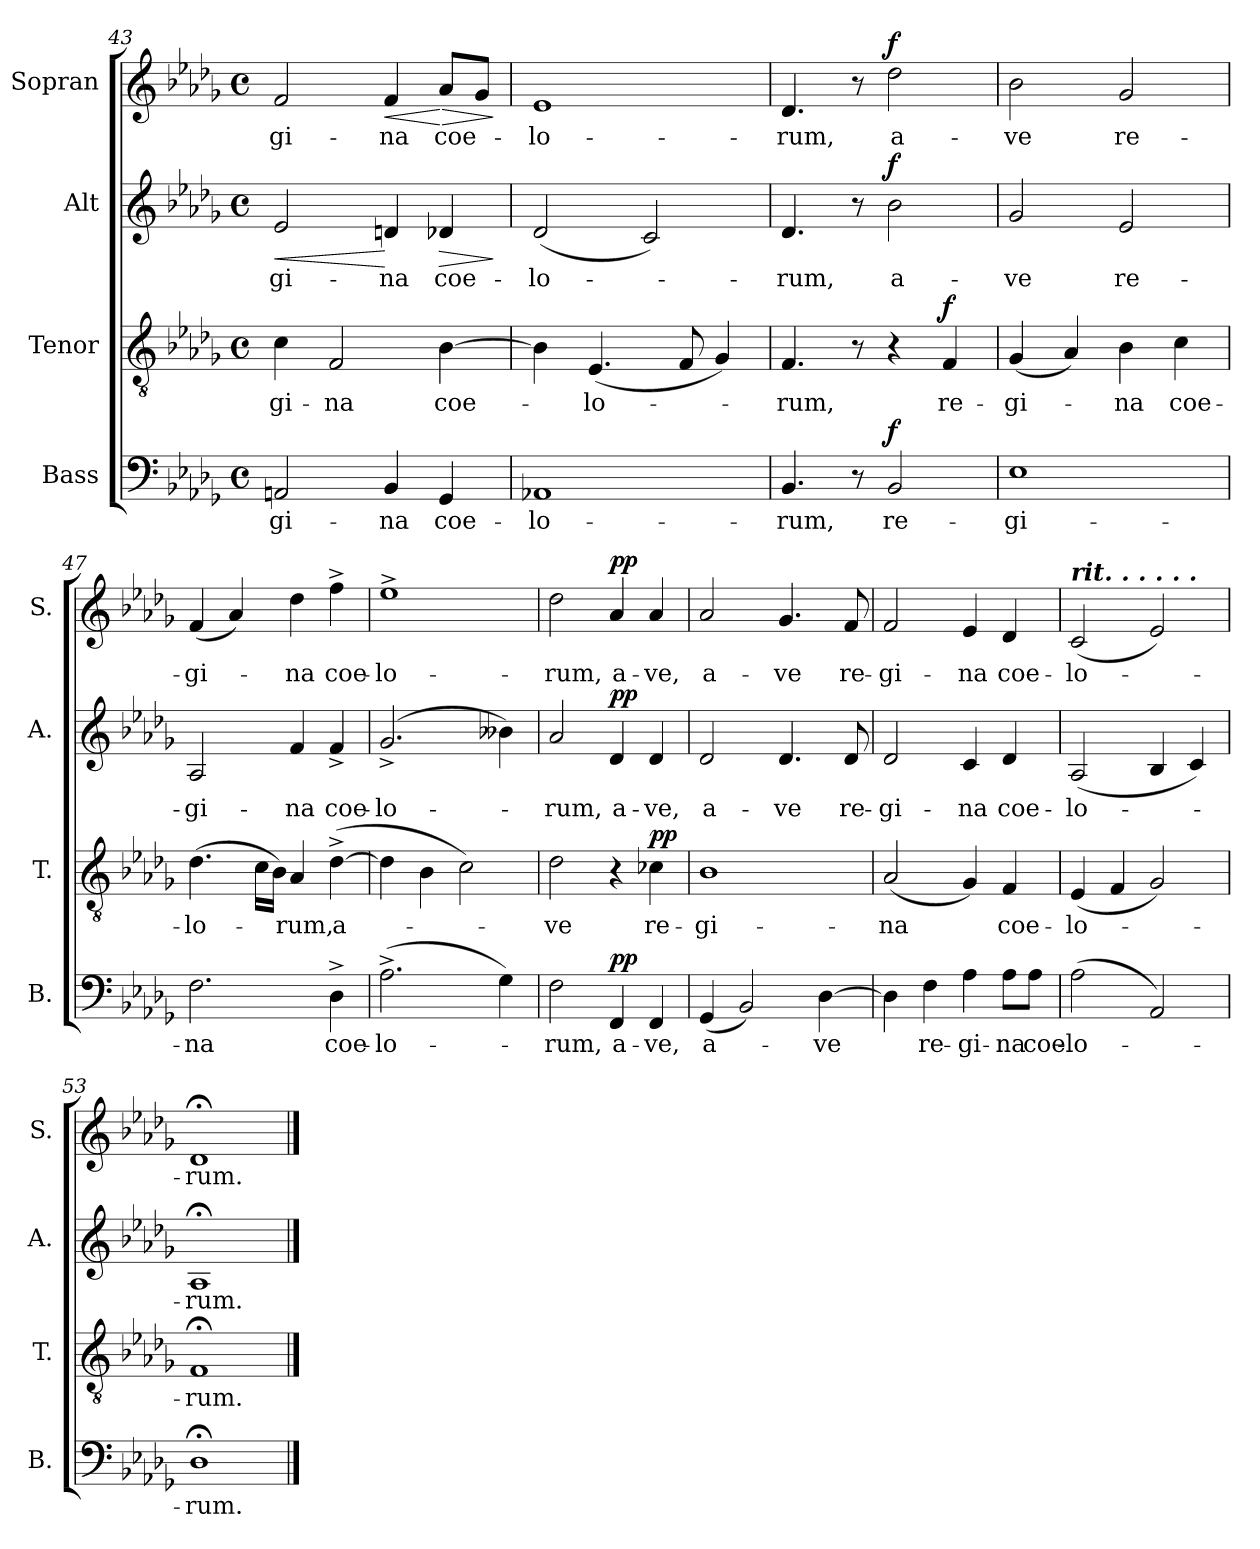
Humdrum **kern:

**kern	**text	**dynam	**kern	**text	**dynam	**kern	**text	**dynam	**kern	**text	**dynam
*part4	*part4	*part4	*part3	*part3	*part3	*part2	*part2	*part2	*part1	*part1	*part1
*staff4	*staff4	*staff4	*staff3	*staff3	*staff3	*staff2	*staff2	*staff2	*staff1	*staff1	*staff1
*I"Bass	*	*	*I"Tenor	*	*	*I"Alt	*	*	*I"Sopran	*	*
*I'B.	*	*	*I'T.	*	*	*I'A.	*	*	*I'S.	*	*
!!LO:LB:g=z
*clefF4	*	*	*clefGv2	*	*	*clefG2	*	*	*clefG2	*	*
*k[b-e-a-d-g-]	*	*	*k[b-e-a-d-g-]	*	*	*k[b-e-a-d-g-]	*	*	*k[b-e-a-d-g-]	*	*
*D-:	*	*	*D-:	*	*	*D-:	*	*	*D-:	*	*
*M4/4	*	*	*M4/4	*	*	*M4/4	*	*	*M4/4	*	*
*met(c)	*	*	*met(c)	*	*	*met(c)	*	*	*met(c)	*	*
=43	=43	=43	=43	=43	=43	=43	=43	=43	=43	=43	=43
!	!LO:LY:b	!	!	!LO:LY:b	!	!	!LO:LY:b	!LO:HP:b	!	!LO:LY:b	!
2AAn/	-gi-	.	4c\	-gi-	.	2e-/	-gi-	<	2f/	-gi-	.
!	!	!	!	!LO:LY:b	!	!	!	!	!	!	!
.	.	.	2F/	-na	.	.	.	.	.	.	.
!	!LO:LY:b	!	!	!	!	!	!LO:LY:b	!	!	!LO:LY:b	!LO:HP:b
4BB-/	-na	.	.	.	.	4dn/	-na	[	4f/	-na	<
!	!LO:LY:b	!	!	!LO:LY:b	!	!	!LO:LY:b	!LO:HP:b	!	!LO:LY:b	!LO:HP:n=1:b
4GG-/	coe-	.	[4B-\	coe-	.	4d-X/	coe-	>	8a-/L	coe-	[ >
.	.	.	.	.	.	.	.	.	8g-/J	.	.
.	.	.	.	.	.	.	.	]	.	.	]
=44	=44	=44	=44	=44	=44	=44	=44	=44	=44	=44	=44
!	!LO:LY:b	!	!	!	!	!	!LO:LY:b	!	!	!LO:LY:b	!
1AA-X	-lo-	.	4B-\]	.	.	(<2d-/	-lo-	.	1e-	-lo-	.
!	!	!	!	!LO:LY:b	!	!	!	!	!	!	!
.	.	.	(<4.E-/	-lo-	.	.	.	.	.	.	.
.	.	.	.	.	.	2c/)	.	.	.	.	.
.	.	.	8F/	.	.	.	.	.	.	.	.
.	.	.	4G-/)	.	.	.	.	.	.	.	.
=45	=45	=45	=45	=45	=45	=45	=45	=45	=45	=45	=45
!	!LO:LY:b	!	!	!LO:LY:b	!	!	!LO:LY:b	!	!	!LO:LY:b	!
4.BB-/	-rum,	.	4.F/	-rum,	.	4.d-/	-rum,	.	4.d-/	-rum,	.
8r	.	.	8r	.	.	8r	.	.	8r	.	.
!	!LO:LY:b	!LO:DY:a	!	!	!	!	!LO:LY:b	!LO:DY:a	!	!LO:LY:b	!LO:DY:a
2BB-/	re-	f	4r	.	.	2b-\	a-	f	2dd-\	a-	f
!	!	!	!	!LO:LY:b	!LO:DY:a	!	!	!	!	!	!
.	.	.	4F/	re-	f	.	.	.	.	.	.
=46	=46	=46	=46	=46	=46	=46	=46	=46	=46	=46	=46
!	!LO:LY:b	!	!	!LO:LY:b	!	!	!LO:LY:b	!	!	!LO:LY:b	!
1E-	-gi-	.	(<4G-/	-gi-	.	2g-/	-ve	.	2b-\	-ve	.
.	.	.	4A-/)	.	.	.	.	.	.	.	.
!	!	!	!	!LO:LY:b	!	!	!LO:LY:b	!	!	!LO:LY:b	!
.	.	.	4B-\	-na	.	2e-/	re-	.	2g-/	re-	.
!	!	!	!	!LO:LY:b	!	!	!	!	!	!	!
.	.	.	4c\	coe-	.	.	.	.	.	.	.
=47	=47	=47	=47	=47	=47	=47	=47	=47	=47	=47	=47
!	!LO:LY:b	!	!	!LO:LY:b	!	!	!LO:LY:b	!	!	!LO:LY:b	!
2.F\	-na	.	(>4.d-\	-lo-	.	2A-/	-gi-	.	(<4f/	-gi-	.
.	.	.	.	.	.	.	.	.	4a-/)	.	.
.	.	.	16c\LL	.	.	.	.	.	.	.	.
.	.	.	16B-\JJ)	.	.	.	.	.	.	.	.
!	!	!	!	!LO:LY:b	!	!	!LO:LY:b	!	!	!LO:LY:b	!
.	.	.	4A-/	-rum,	.	4f/	-na	.	4dd-\	-na	.
!	!LO:LY:b	!	!	!LO:LY:b	!	!	!LO:LY:b	!	!	!LO:LY:b	!
4D-^>\	coe-	.	(>[4d-^>\	a-	.	4f^</	coe-	.	4ff^>\	coe-	.
!!LO:PB:g=z
=48	=48	=48	=48	=48	=48	=48	=48	=48	=48	=48	=48
!	!LO:LY:b	!	!	!	!	!	!LO:LY:b	!	!	!LO:LY:b	!
(>2.A-^>\	-lo-	.	4d-\]	.	.	(2.g-^</	-lo-	.	1ee-^>	-lo-	.
.	.	.	4B-\	.	.	.	.	.	.	.	.
.	.	.	2c\)	.	.	.	.	.	.	.	.
4G-\)	.	.	.	.	.	4b--X\)	.	.	.	.	.
=49	=49	=49	=49	=49	=49	=49	=49	=49	=49	=49	=49
!	!LO:LY:b	!	!	!LO:LY:b	!	!	!LO:LY:b	!	!	!LO:LY:b	!
2F\	-rum,	.	2d-\	-ve	.	2a-/	-rum,	.	2dd-\	-rum,	.
!	!LO:LY:b	!LO:DY:a	!	!	!	!	!LO:LY:b	!LO:DY:a	!	!LO:LY:b	!LO:DY:a
4FF/	a-	pp	4r	.	.	4d-/	a-	pp	4a-/	a-	pp
!	!LO:LY:b	!	!	!LO:LY:b	!LO:DY:a	!	!LO:LY:b	!	!	!LO:LY:b	!
4FF/	-ve,	.	4c-X\	re-	pp	4d-/	-ve,	.	4a-/	-ve,	.
=50	=50	=50	=50	=50	=50	=50	=50	=50	=50	=50	=50
!	!LO:LY:b	!	!	!LO:LY:b	!	!	!LO:LY:b	!	!	!LO:LY:b	!
(<4GG-/	a-	.	1B-	-gi-	.	2d-/	a-	.	2a-/	a-	.
2BB-/)	.	.	.	.	.	.	.	.	.	.	.
!	!	!	!	!	!	!	!LO:LY:b	!	!	!LO:LY:b	!
.	.	.	.	.	.	4.d-/	-ve	.	4.g-/	-ve	.
!	!LO:LY:b	!	!	!	!	!	!	!	!	!	!
[4D-\	-ve	.	.	.	.	.	.	.	.	.	.
!	!	!	!	!	!	!	!LO:LY:b	!	!	!LO:LY:b	!
.	.	.	.	.	.	8d-/	re-	.	8f/	re-	.
=51	=51	=51	=51	=51	=51	=51	=51	=51	=51	=51	=51
!	!	!	!	!LO:LY:b	!	!	!LO:LY:b	!	!	!LO:LY:b	!
4D-\]	.	.	(<2A-/	-na	.	2d-/	-gi-	.	2f/	-gi-	.
!	!LO:LY:b	!	!	!	!	!	!	!	!	!	!
4F\	re-	.	.	.	.	.	.	.	.	.	.
!	!LO:LY:b	!	!	!	!	!	!LO:LY:b	!	!	!LO:LY:b	!
4A-\	-gi-	.	4G-/)	.	.	4c/	-na	.	4e-/	-na	.
!	!LO:LY:b	!	!	!LO:LY:b	!	!	!LO:LY:b	!	!	!LO:LY:b	!
8A-\L	-na	.	4F/	coe-	.	4d-/	coe-	.	4d-/	coe-	.
!	!LO:LY:b	!	!	!	!	!	!	!	!	!	!
8A-\J	coe-	.	.	.	.	.	.	.	.	.	.
=52	=52	=52	=52	=52	=52	=52	=52	=52	=52	=52	=52
!	!	!	!	!	!	!	!	!	!LO:TX:a:Bi:t=rit.   .   .   .   .   .	!	!
!	!LO:LY:b	!	!	!LO:LY:b	!	!	!LO:LY:b	!	!	!LO:LY:b	!
(>2A-\	-lo-	.	(<4E-/	-lo-	.	(2A-/	-lo-	.	(<2c/	-lo-	.
.	.	.	4F/	.	.	.	.	.	.	.	.
2AA-/)	.	.	2G-/)	.	.	4B-/	.	.	2e-/)	.	.
.	.	.	.	.	.	4c/)	.	.	.	.	.
=53	=53	=53	=53	=53	=53	=53	=53	=53	=53	=53	=53
!	!LO:LY:b	!	!	!LO:LY:b	!	!	!LO:LY:b	!	!	!LO:LY:b	!
1D-;<	-rum.	.	1F;<	-rum.	.	1A-;<	-rum.	.	1d-;<	-rum.	.
==	==	==	==	==	==	==	==	==	==	==	==
*-	*-	*-	*-	*-	*-	*-	*-	*-	*-	*-	*-
